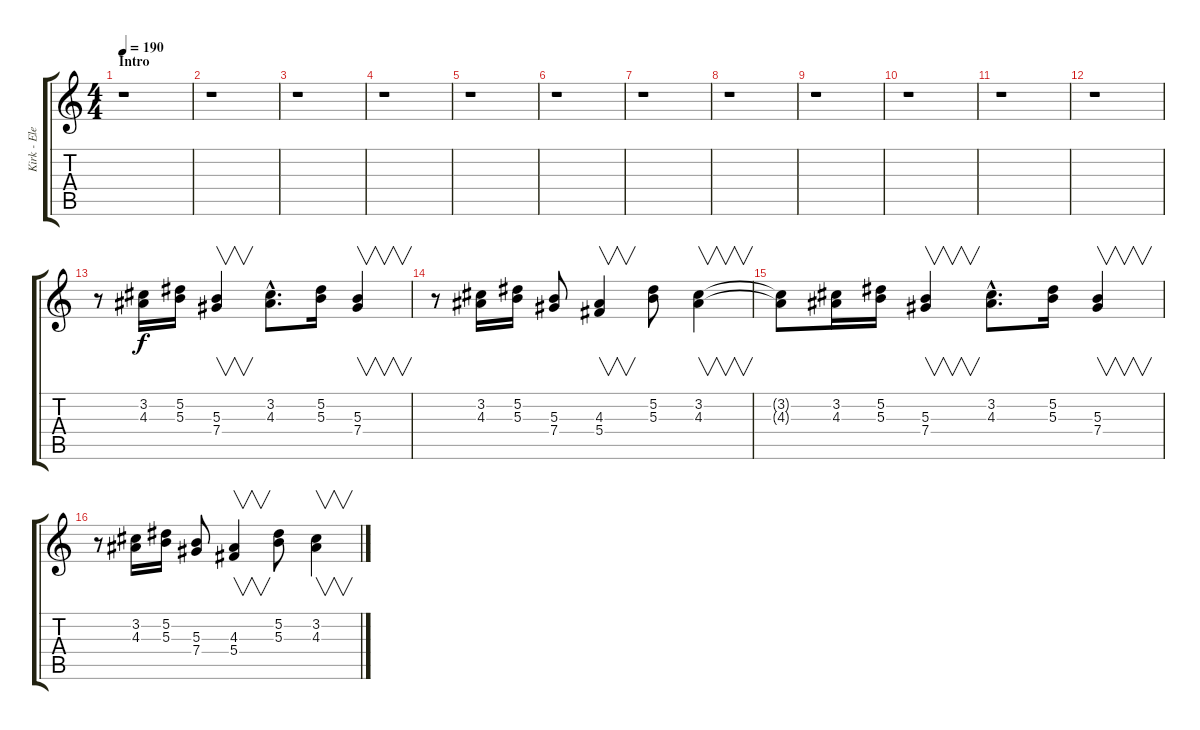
\track ("Kirk - Electric" "Kirk - Ele") {instrument overdrivenguitar}
\staff {score tabs}
\tuning (Eb4 Bb3 Gb3 Db3 Ab2 Eb2) {hide}
\ts (4 4)
\section ("" "Intro")
\tempo 190
\tempo 75
\tempo 190
\clef g2
\ks c
r.1{dy f instrument overdrivenguitar} |
r.1 |
r.1 |
r.1 |
r.1 |
r.1 |
r.1 |
r.1 |
r.1 |
r.1 |
r.1 |
r.1 |
r.8 (3.2 4.3).16 (5.2 5.3).16 (5.3 7.4).4{v} (3.2{hac} 4.3{hac}).8{d} (5.2 5.3).16 (5.3 7.4).4{v} |
r.8 (3.2 4.3).16 (5.2 5.3).16 (5.3 7.4).8 (4.3 5.4).4{v} (5.2 5.3).8 (3.2 4.3).4{v} |
(3.2{t} 4.3{t}).8 (3.2 4.3).16 (5.2 5.3).16 (5.3 7.4).4{v} (3.2{hac} 4.3{hac}).8{d} (5.2 5.3).16 (5.3 7.4).4{v} |
r.8 (3.2 4.3).16 (5.2 5.3).16 (5.3 7.4).8 (4.3 5.4).4{v} (5.2 5.3).8 (3.2 4.3).4{v}
